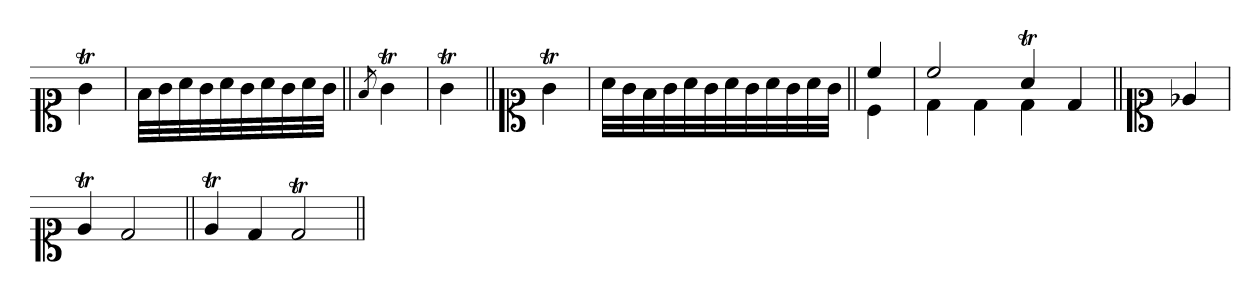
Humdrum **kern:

**kern
*part1
*staff1
*clefC1
=
4gT
=
32fLLL
32g
32a
32g
32a
32g
32a
32g
32a
32gJJJ
=||
8qf
4gT
=
4gT
=||
*clefC1
4gT
=
32aLLL
32g
32f
32g
32a
32g
32a
32g
32a
32g
32a
32gJJJ
=||
*^
4cc	4c
=	=
2cc	4d
.	4d
4aT	4d
4ryy	4d
*v	*v
=||
*clefC1
*^
!LO:TX:i:t=ad&colon;	!
*v	*v
4e-X
=
4et
2d
=||
4et
4d
2dT
=||
*-
